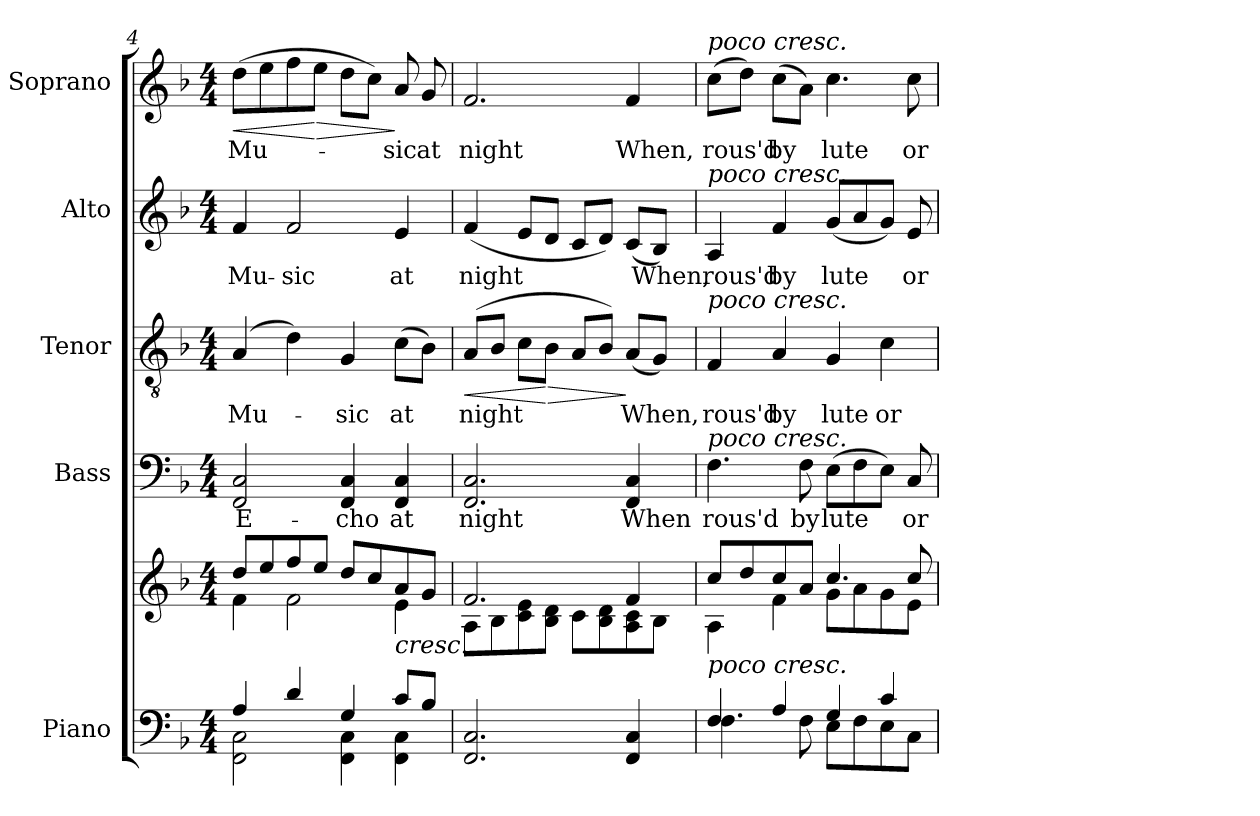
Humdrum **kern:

**kern	**text	**kern	**dynam	**kern	**text	**kern	**text	**dynam	**kern	**text	**kern	**text	**dynam
*part5	*part5	*part5	*part5	*part4	*part4	*part3	*part3	*part3	*part2	*part2	*part1	*part1	*part1
*staff6	*staff6	*staff5	*staff5/6	*staff4	*staff4	*staff3	*staff3	*staff3	*staff2	*staff2	*staff1	*staff1	*staff1
*I"Piano	*	*	*	*I"Bass	*	*I"Tenor	*	*	*I"Alto	*	*I"Soprano	*	*
*I'Pno.	*	*	*	*I'B.	*	*I'T.	*	*	*I'A.	*	*I'S.	*	*
*clefF4	*	*clefG2	*	*clefF4	*	*clefGv2	*	*	*clefG2	*	*clefG2	*	*
*	*	*	*	*	*	*ITrd7c12	*	*	*	*	*	*	*
*k[b-]	*	*k[b-]	*	*k[b-]	*	*k[b-]	*	*	*k[b-]	*	*k[b-]	*	*
*F:	*	*F:	*	*F:	*	*F:	*	*	*F:	*	*F:	*	*
*M4/4	*	*M4/4	*	*M4/4	*	*M4/4	*	*	*M4/4	*	*M4/4	*	*
=4	=4	=4	=4	=4	=4	=4	=4	=4	=4	=4	=4	=4	=4
*^	*	*^	*	*	*	*	*	*	*	*	*	*	*
!	!	!	!	!	!	!	!LO:LY:b:color=#000000	!	!	!	!	!	!	!	!
!	!	!	!	!	!	!	!	!	!LO:LY:b:color=#000000	!	!	!	!	!	!
!	!	!	!	!	!	!	!	!	!	!	!	!LO:LY:b:color=#000000	!	!	!
!	!	!	!	!	!	!	!	!	!	!	!	!	!	!LO:LY:b:color=#000000	!LO:HP:b
4Ai/	2FFi\ 2Ci	.	8ddi/L	4fi\	.	2FFi/ 2Ci	E-	(4AAi/	Mu-	.	4fi/	Mu-	(8ddi\L	Mu-	<
.	.	.	8eei/	.	.	.	.	.	.	.	.	.	8eei\	.	.
!	!	!	!	!	!	!	!	!	!	!	!	!LO:LY:b:color=#000000	!	!	!
4di/	.	.	8ffi/	2fi\	[	.	.	4Di\)	.	.	2fi/	-sic	8ffi\	.	.
!	!	!	!	!	!	!	!	!	!	!	!	!	!	!	!LO:HP:n=1:b
.	.	.	8eei/J	.	.	.	.	.	.	.	.	.	8eei\J	.	[ >
!	!	!	!	!	!	!	!LO:LY:b:color=#000000	!	!	!	!	!	!	!	!
!	!	!	!	!	!	!	!	!	!LO:LY:b:color=#000000	!	!	!	!	!	!
4Gi/	4FFi\ 4Ci	.	8ddi/L	.	]	4FFi/ 4Ci	-cho	4GGi/	-sic	.	.	.	8ddi\L	.	.
.	.	.	8cci/	.	.	.	.	.	.	.	.	.	8cci\J)	.	.
!	!	!	!	!	!LO:HP:b	!	!	!	!	!	!	!	!	!	!
!	!	!	!	!	!LO:HP:n=1:b	!	!	!	!	!	!	!	!	!	!
!	!	!	!	!	!	!	!LO:LY:b:color=#000000	!	!	!	!	!	!	!	!
!	!	!	!	!	!	!	!	!	!LO:LY:b:color=#000000	!	!	!	!	!	!
!	!	!	!	!	!	!	!	!	!	!	!	!LO:LY:b:color=#000000	!	!	!
!	!	!	!	!	!	!	!	!	!	!	!	!	!	!LO:LY:b:color=#000000	!
8ci/L	4FFi\ 4Ci	.	8ai/	4ei\	< >	4FFi/ 4Ci	at	(8Ci\L	at	.	4ei/	at	8ai/	-sic	]
!	!	!	!	!	!	!	!	!	!	!	!	!	!	!LO:LY:b:color=#000000	!
8B-i/J	.	.	8gi/J	.	.	.	.	8BB-i\J)	.	.	.	.	8gi/	at	.
*v	*v	*	*	*	*	*	*	*	*	*	*	*	*	*	*
=5	=5	=5	=5	=5	=5	=5	=5	=5	=5	=5	=5	=5	=5	=5
!	!	!	!	!	!	!LO:LY:b:color=#000000	!	!	!	!	!	!	!	!
!	!	!	!	!	!	!	!	!LO:LY:b:color=#000000	!LO:HP:b	!	!	!	!	!
!	!	!	!	!	!	!	!	!	!	!	!LO:LY:b:color=#000000	!	!	!
!	!	!	!	!	!	!	!	!	!	!	!	!	!LO:LY:b:color=#000000	!
2.FFi/ 2.Ci	.	2.fi/	8Ai\L	.	2.FFi/ 2.Ci	night	(8AAi/L	night	<	(4fi/	night	2.fi/	night	.
.	.	.	8B-i\	.	.	.	8BB-i/J	.	.	.	.	.	.	.
.	.	.	8ci\ 8ei	.	.	.	8Ci\L	.	.	8ei/L	.	.	.	.
!	!	!	!	!	!	!	!	!	!LO:HP:n=1:b	!	!	!	!	!
.	.	.	8B-i\ 8diJ	.	.	.	8BB-i\J	.	[ >	8di/J	.	.	.	.
.	.	.	8ci\L	.	.	.	8AAi/L	.	.	8ci/L	.	.	.	.
.	.	.	8B-i\ 8di	.	.	.	8BB-i/J)	.	.	8di/J)	.	.	.	.
!	!LO:LY:b:color=#000000	!	!	!	!	!	!	!	!	!	!	!	!	!
!	!	!	!	!	!	!LO:LY:b:color=#000000	!	!	!	!	!	!	!	!
!	!	!	!	!	!	!	!	!LO:LY:b:color=#000000	!	!	!	!	!	!
!	!	!	!	!	!	!	!	!	!	!	!	!	!LO:LY:b:color=#000000	!
4FFi/ 4Ci	.	4fi/	8Ai\ 8ci	.	4FFi/ 4Ci	When	(8AAi/L	When,	]	(8ci/L	.	4fi/	When,	.
!	!	!	!	!	!	!	!	!	!	!	!LO:LY:b:color=#000000	!	!	!
.	.	.	8B-i\J	.	.	.	8GGi/J)	.	.	8B-i/J)	When,	.	.	.
!!LO:LB:g=z
=6	=6	=6	=6	=6	=6	=6	=6	=6	=6	=6	=6	=6	=6	=6
*^	*	*	*	*	*	*	*	*	*	*	*	*	*	*
!	!	!	!	!	!	!	!LO:LY:b:color=#000000	!	!	!	!	!	!	!	!
!	!	!	!	!	!	!	!	!	!LO:LY:b:color=#000000	!	!	!	!	!	!
!	!	!	!	!	!	!	!	!	!	!	!	!LO:LY:b:color=#000000	!	!	!
!	!	!	!	!	!	!	!	!	!	!	!	!	!LO:TX:a:i:t=poco cresc.	!	!
!	!	!	!	!	!	!	!	!	!	!	!LO:TX:a:i:t=poco cresc.	!	!	!	!
!	!	!	!	!	!	!	!	!LO:TX:a:i:t=poco cresc.	!	!	!	!	!	!	!
!	!	!	!	!	!	!LO:TX:a:i:t=poco cresc.	!	!	!	!	!	!	!	!	!
!	!	!	!LO:TX:b:i:t=poco cresc.	!	!	!	!	!	!	!	!	!	!	!	!
!	!	!	!	!	!	!	!	!	!	!	!	!	!	!LO:LY:b:color=#000000	!
4Fi/	4.Fi\	.	8cci/L	4Ai\	.	4.Fi\	rous'd	4FFi/	rous'd	.	4Ai/	rous'd	(8cci\L	rous'd	.
.	.	.	8ddi/	.	.	.	.	.	.	.	.	.	8ddi\J)	.	.
!	!	!	!	!	!	!	!	!	!LO:LY:b:color=#000000	!	!	!	!	!	!
!	!	!	!	!	!	!	!	!	!	!	!	!LO:LY:b:color=#000000	!	!	!
!	!	!	!	!	!	!	!	!	!	!	!	!	!	!LO:LY:b:color=#000000	!
4Ai/	.	.	8cci/	4fi\	.	.	.	4AAi/	by	.	4fi/	by	(8cci\L	by	.
!	!	!	!	!	!	!	!LO:LY:b:color=#000000	!	!	!	!	!	!	!	!
.	8Fi\	.	8ai/J	.	.	8Fi\	by	.	.	.	.	.	8ai\J)	.	.
!	!	!	!	!	!	!	!LO:LY:b:color=#000000	!	!	!	!	!	!	!	!
!	!	!	!	!	!	!	!	!	!LO:LY:b:color=#000000	!	!	!	!	!	!
!	!	!	!	!	!	!	!	!	!	!	!	!LO:LY:b:color=#000000	!	!	!
!	!	!	!	!	!	!	!	!	!	!	!	!	!	!LO:LY:b:color=#000000	!
4Gi/	8Ei\L	.	4.cci/	8gi\L	.	(8Ei\L	lute	4GGi/	lute	.	(8gi/L	lute	4.cci\	lute	.
.	8Fi\	.	.	8ai\	.	8Fi\	.	.	.	.	8ai/	.	.	.	.
!	!	!	!	!	!	!	!	!	!LO:LY:b:color=#000000	!	!	!	!	!	!
4ci/	8Ei\	.	.	8gi\	.	8Ei\J)	.	4Ci\	or	.	8gi/J)	.	.	.	.
!	!	!	!	!	!	!	!LO:LY:b:color=#000000	!	!	!	!	!	!	!	!
!	!	!	!	!	!	!	!	!	!	!	!	!LO:LY:b:color=#000000	!	!	!
!	!	!	!	!	!	!	!	!	!	!	!	!	!	!LO:LY:b:color=#000000	!
.	8Ci\J	.	8cci/	8ei\J	.	8Ci/	or	.	.	.	8ei/	or	8cci\	or	.
*v	*v	*	*	*	*	*	*	*	*	*	*	*	*	*	*
*	*	*v	*v	*	*	*	*	*	*	*	*	*	*	*
=	=	=	=	=	=	=	=	=	=	=	=	=	=
*-	*-	*-	*-	*-	*-	*-	*-	*-	*-	*-	*-	*-	*-
